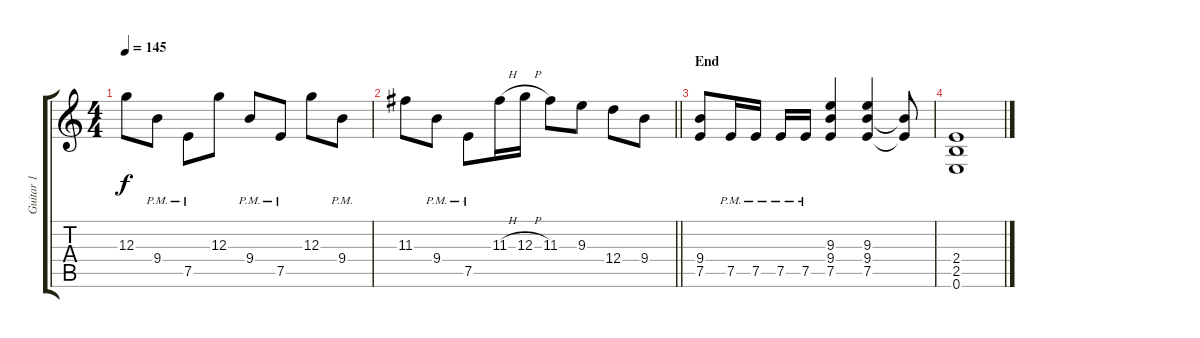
\track ("Guitar 1" "Guitar 1") {instrument distortionguitar}
\staff {score tabs}
\tuning (E4 B3 G3 D3 A2 E2) {hide}
\ts (4 4)
\tempo 145
\clef g2
\ks c
12.3.8{dy f} 9.4{pm}.8 7.5{pm}.8 12.3.8 9.4{pm}.8 7.5{pm}.8 12.3.8 9.4{pm}.8 |
\barLineRight lightlight
11.3.8 9.4{pm}.8 7.5{pm}.8 11.3{h}.16 12.3{h}.16 11.3.8 9.3.8 12.4.8 9.4.8 |
\section ("" "End")
(9.4 7.5).8 7.5{pm}.16 7.5{pm}.16 7.5{pm}.16 7.5{pm}.16 (9.3 9.4 7.5).4 (9.3 9.4 7.5).4 (9.4{t} 7.5{t}).8 |
(2.4 2.5 0.6).1
